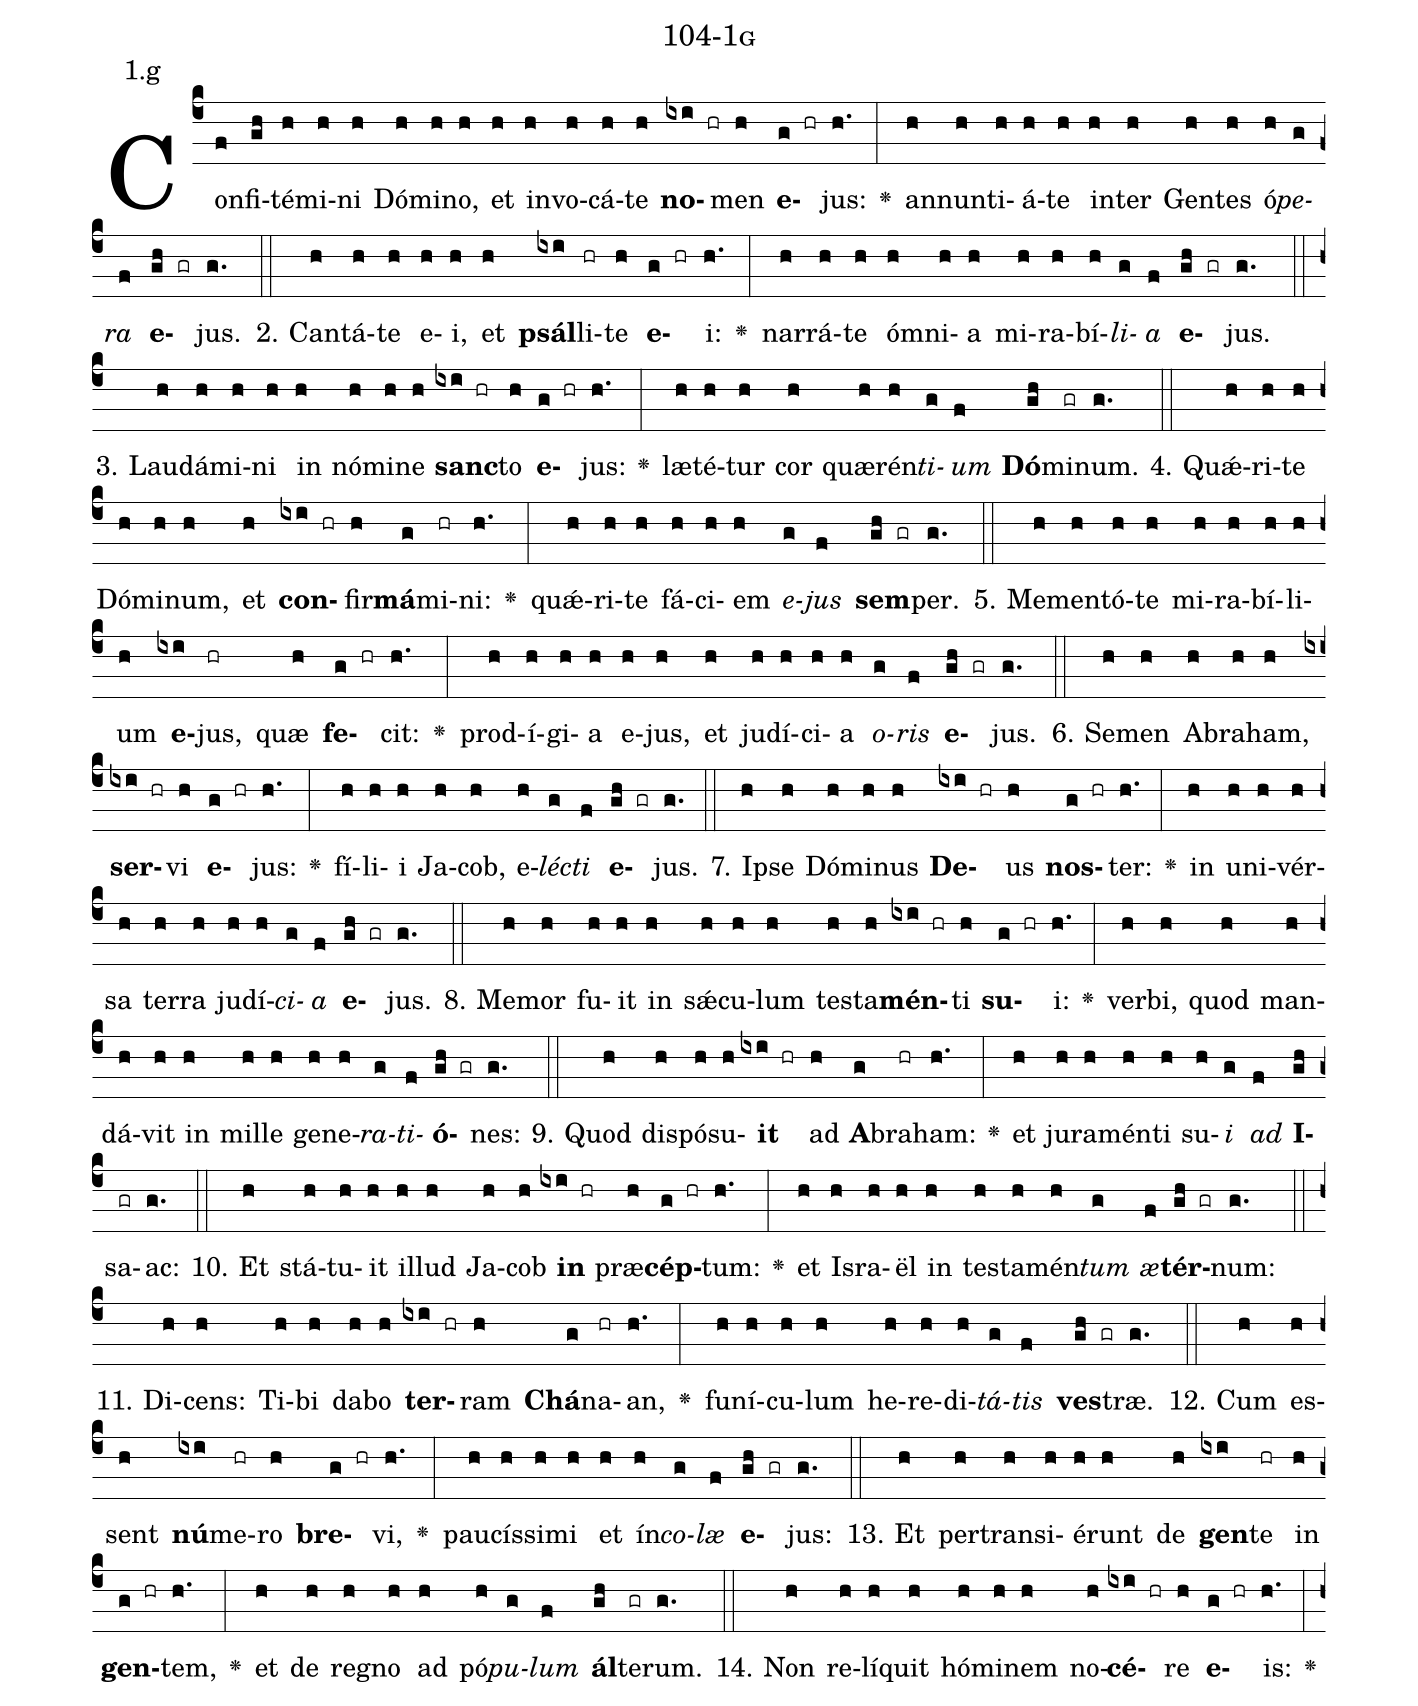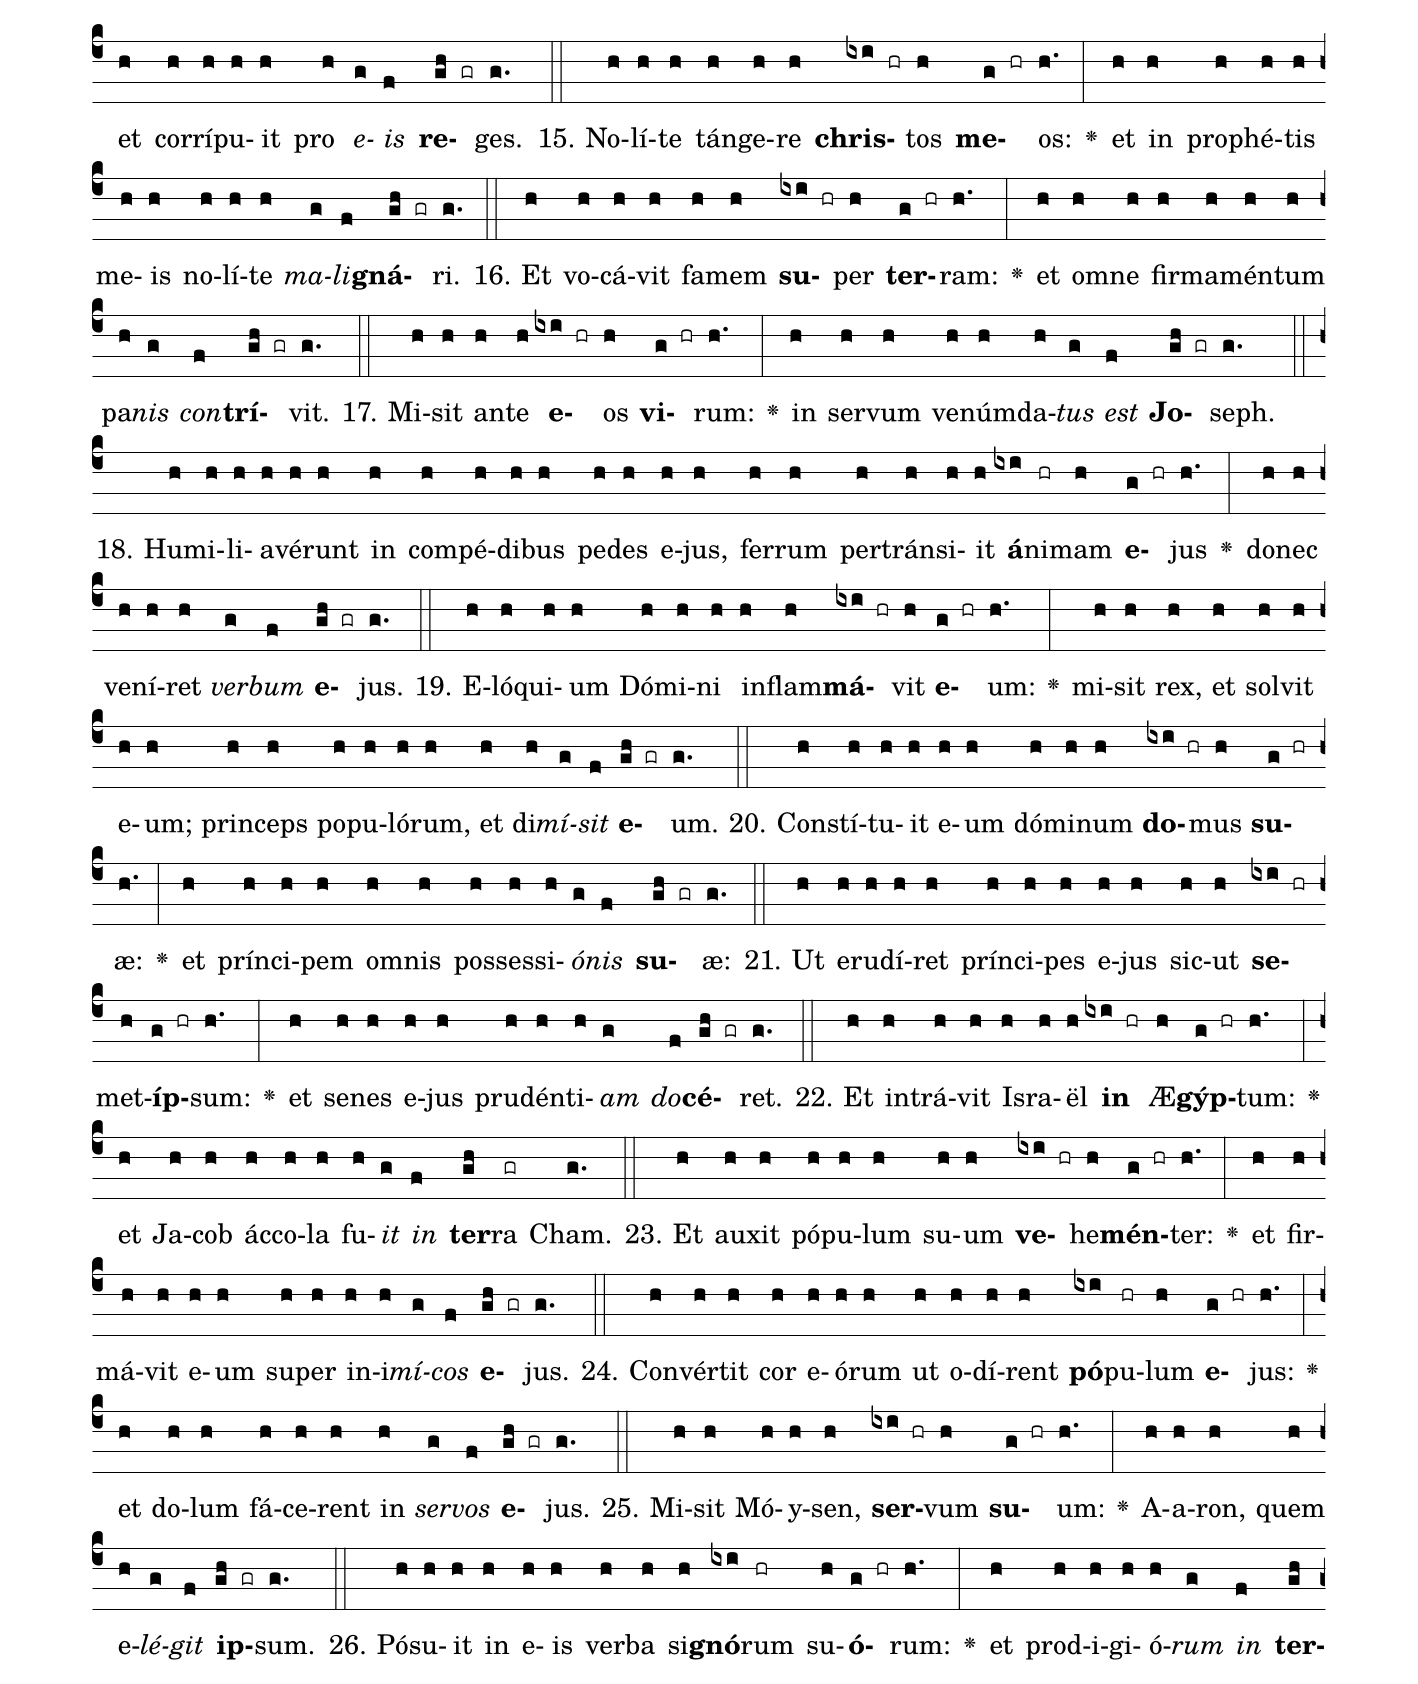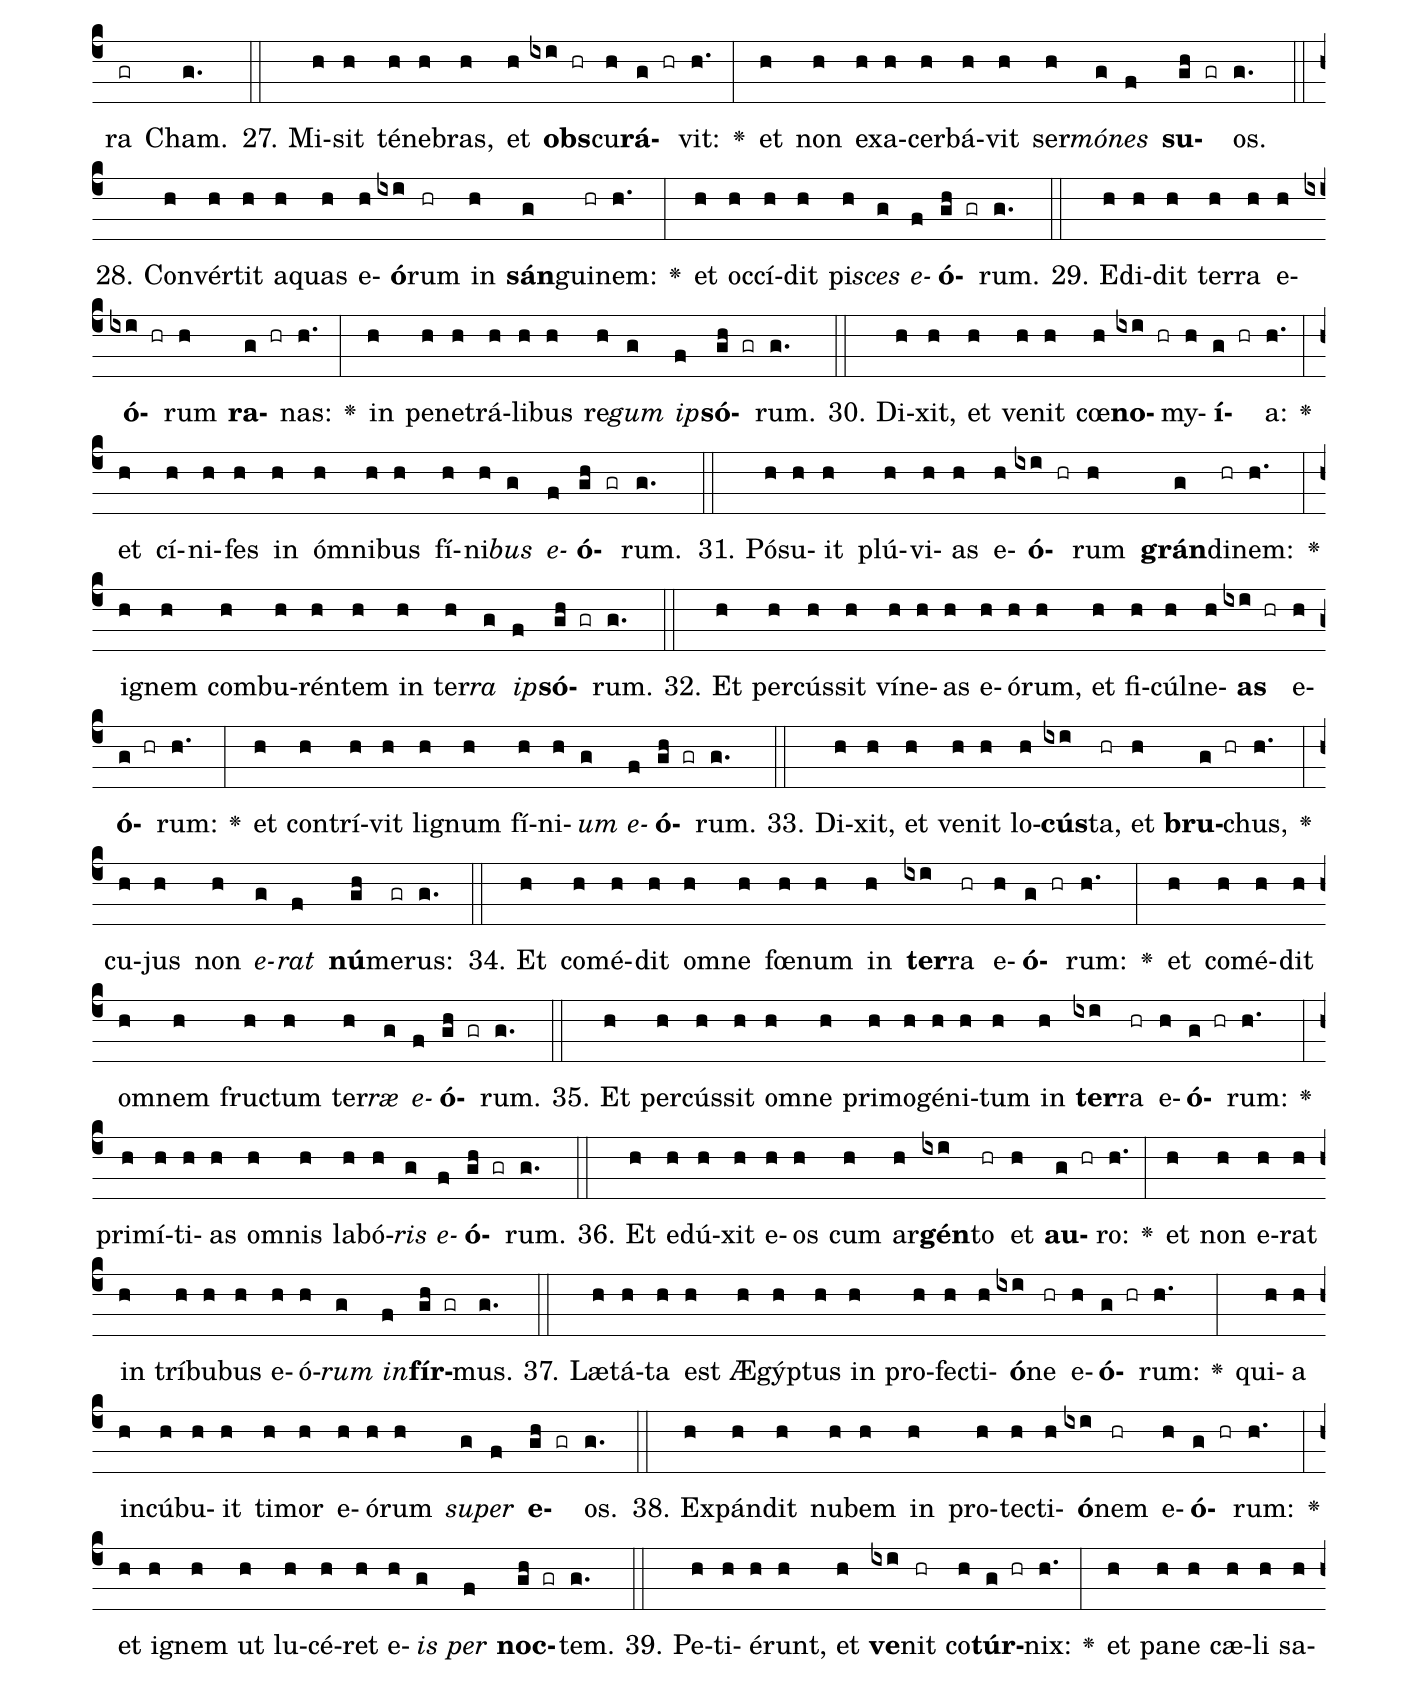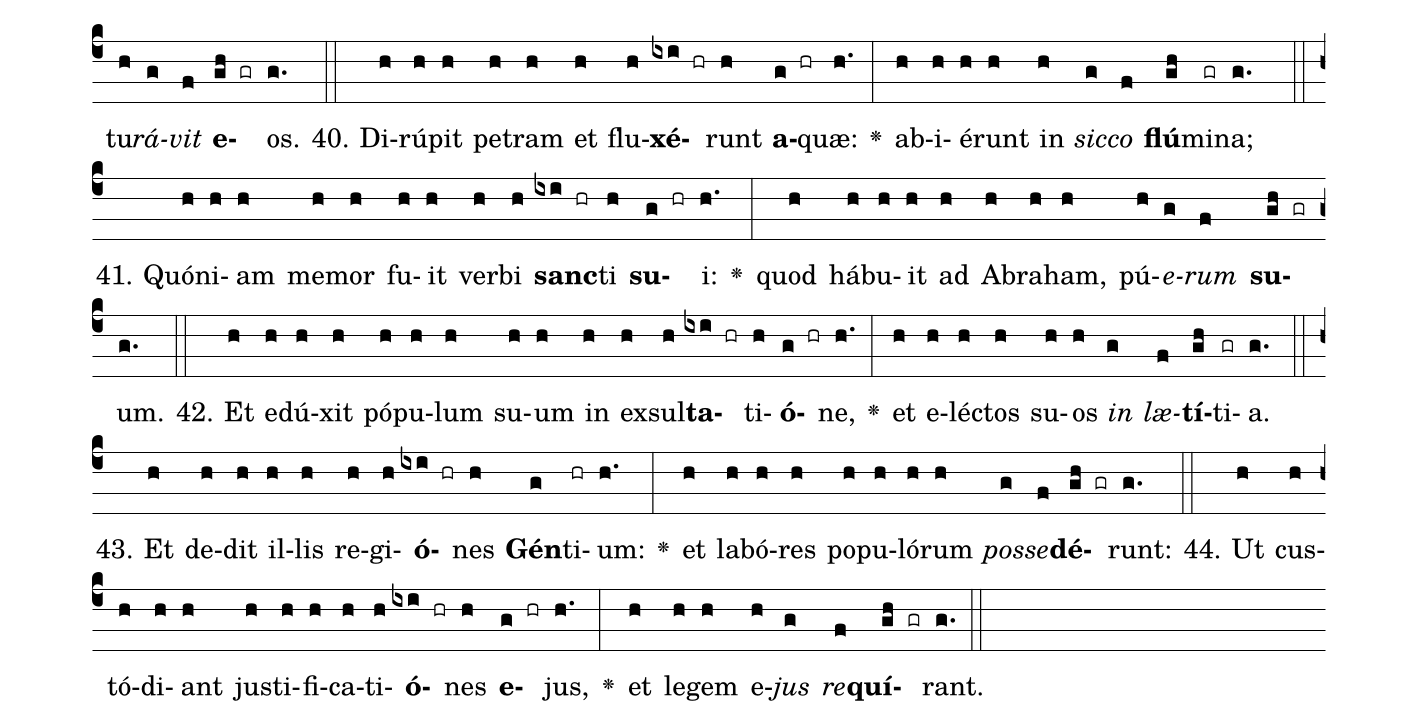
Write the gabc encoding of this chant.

name: 104-1g;
annotation: 1.g;
%%
(c4)Con(f)fi(gh)té(h)mi(h)ni(h) Dó(h)mi(h)no,(h) et(h) in(h)vo(h)cá(h)te(h) <b>no</b>(ixi hr)men(h) <b>e</b>(g hr)jus:(h.) <v>\greheightstar</v>(:) an(h)nun(h)ti(h)á(h)te(h) in(h)ter(h) Gen(h)tes(h) ó(h)<i>pe</i>(g)<i>ra</i>(f) <b>e</b>(gh gr)jus.(g.) (::)
2. Can(h)tá(h)te(h) e(h)i,(h) et(h) <b>psál</b>(ixi)li(hr)te(h) <b>e</b>(g hr)i:(h.) <v>\greheightstar</v>(:) nar(h)rá(h)te(h) óm(h)ni(h)a(h) mi(h)ra(h)bí(h)<i>li</i>(g)<i>a</i>(f) <b>e</b>(gh gr)jus.(g.) (::)
3. Lau(h)dá(h)mi(h)ni(h) in(h) nó(h)mi(h)ne(h) <b>sanc</b>(ixi hr)to(h) <b>e</b>(g hr)jus:(h.) <v>\greheightstar</v>(:) læ(h)té(h)tur(h) cor(h) quæ(h)rén(h)<i>ti</i>(g)<i>um</i>(f) <b>Dó</b>(gh)mi(gr)num.(g.) (::)
4. Quǽ(h)ri(h)te(h) Dó(h)mi(h)num,(h) et(h) <b>con</b>(ixi hr)fir(h)<b>má</b>(g)mi(hr)ni:(h.) <v>\greheightstar</v>(:) quǽ(h)ri(h)te(h) fá(h)ci(h)em(h) <i>e</i>(g)<i>jus</i>(f) <b>sem</b>(gh gr)per.(g.) (::)
5. Me(h)men(h)tó(h)te(h) mi(h)ra(h)bí(h)li(h)um(h) <b>e</b>(ixi)jus,(hr) quæ(h) <b>fe</b>(g hr)cit:(h.) <v>\greheightstar</v>(:) prod(h)í(h)gi(h)a(h) e(h)jus,(h) et(h) ju(h)dí(h)ci(h)a(h) <i>o</i>(g)<i>ris</i>(f) <b>e</b>(gh gr)jus.(g.) (::)
6. Se(h)men(h) A(h)bra(h)ham,(h) <b>ser</b>(ixi hr)vi(h) <b>e</b>(g hr)jus:(h.) <v>\greheightstar</v>(:) fí(h)li(h)i(h) Ja(h)cob,(h) e(h)<i>léc</i>(g)<i>ti</i>(f) <b>e</b>(gh gr)jus.(g.) (::)
7. Ip(h)se(h) Dó(h)mi(h)nus(h) <b>De</b>(ixi hr)us(h) <b>nos</b>(g hr)ter:(h.) <v>\greheightstar</v>(:) in(h) u(h)ni(h)vér(h)sa(h) ter(h)ra(h) ju(h)dí(h)<i>ci</i>(g)<i>a</i>(f) <b>e</b>(gh gr)jus.(g.) (::)
8. Me(h)mor(h) fu(h)it(h) in(h) sǽ(h)cu(h)lum(h) tes(h)ta(h)<b>mén</b>(ixi hr)ti(h) <b>su</b>(g hr)i:(h.) <v>\greheightstar</v>(:) ver(h)bi,(h) quod(h) man(h)dá(h)vit(h) in(h) mil(h)le(h) ge(h)ne(h)<i>ra</i>(g)<i>ti</i>(f)<b>ó</b>(gh gr)nes:(g.) (::)
9. Quod(h) dis(h)pó(h)su(h)<b>it</b>(ixi hr) ad(h) <b>A</b>(g)bra(hr)ham:(h.) <v>\greheightstar</v>(:) et(h) ju(h)ra(h)mén(h)ti(h) su(h)<i>i</i>(g) <i>ad</i>(f) <b>I</b>(gh)sa(gr)ac:(g.) (::)
10. Et(h) stá(h)tu(h)it(h) il(h)lud(h) Ja(h)cob(h) <b>in</b>(ixi hr) præ(h)<b>cép</b>(g hr)tum:(h.) <v>\greheightstar</v>(:) et(h) Is(h)ra(h)ël(h) in(h) tes(h)ta(h)mén(h)<i>tum</i>(g) <i>æ</i>(f)<b>tér</b>(gh gr)num:(g.) (::)
11. Di(h)cens:(h) Ti(h)bi(h) da(h)bo(h) <b>ter</b>(ixi hr)ram(h) <b>Chá</b>(g)na(hr)an,(h.) <v>\greheightstar</v>(:) fu(h)ní(h)cu(h)lum(h) he(h)re(h)di(h)<i>tá</i>(g)<i>tis</i>(f) <b>ves</b>(gh gr)træ.(g.) (::)
12. Cum(h) es(h)sent(h) <b>nú</b>(ixi)me(hr)ro(h) <b>bre</b>(g hr)vi,(h.) <v>\greheightstar</v>(:) pau(h)cís(h)si(h)mi(h) et(h) ín(h)<i>co</i>(g)<i>læ</i>(f) <b>e</b>(gh gr)jus:(g.) (::)
13. Et(h) per(h)trans(h)i(h)é(h)runt(h) de(h) <b>gen</b>(ixi)te(hr) in(h) <b>gen</b>(g hr)tem,(h.) <v>\greheightstar</v>(:) et(h) de(h) re(h)gno(h) ad(h) pó(h)<i>pu</i>(g)<i>lum</i>(f) <b>ál</b>(gh)te(gr)rum.(g.) (::)
14. Non(h) re(h)lí(h)quit(h) hó(h)mi(h)nem(h) no(h)<b>cé</b>(ixi hr)re(h) <b>e</b>(g hr)is:(h.) <v>\greheightstar</v>(:) et(h) cor(h)rí(h)pu(h)it(h) pro(h) <i>e</i>(g)<i>is</i>(f) <b>re</b>(gh gr)ges.(g.) (::)
15. No(h)lí(h)te(h) tán(h)ge(h)re(h) <b>chris</b>(ixi hr)tos(h) <b>me</b>(g hr)os:(h.) <v>\greheightstar</v>(:) et(h) in(h) pro(h)phé(h)tis(h) me(h)is(h) no(h)lí(h)te(h) <i>ma</i>(g)<i>li</i>(f)<b>gná</b>(gh gr)ri.(g.) (::)
16. Et(h) vo(h)cá(h)vit(h) fa(h)mem(h) <b>su</b>(ixi hr)per(h) <b>ter</b>(g hr)ram:(h.) <v>\greheightstar</v>(:) et(h) om(h)ne(h) fir(h)ma(h)mén(h)tum(h) pa(h)<i>nis</i>(g) <i>con</i>(f)<b>trí</b>(gh gr)vit.(g.) (::)
17. Mi(h)sit(h) an(h)te(h) <b>e</b>(ixi hr)os(h) <b>vi</b>(g hr)rum:(h.) <v>\greheightstar</v>(:) in(h) ser(h)vum(h) ve(h)núm(h)da(h)<i>tus</i>(g) <i>est</i>(f) <b>Jo</b>(gh gr)seph.(g.) (::)
18. Hu(h)mi(h)li(h)a(h)vé(h)runt(h) in(h) com(h)pé(h)di(h)bus(h) pe(h)des(h) e(h)jus,(h) fer(h)rum(h) per(h)tráns(h)i(h)it(h) <b>á</b>(ixi)ni(hr)mam(h) <b>e</b>(g hr)jus(h.) <v>\greheightstar</v>(:) do(h)nec(h) ve(h)ní(h)ret(h) <i>ver</i>(g)<i>bum</i>(f) <b>e</b>(gh gr)jus.(g.) (::)
19. E(h)ló(h)qui(h)um(h) Dó(h)mi(h)ni(h) in(h)flam(h)<b>má</b>(ixi hr)vit(h) <b>e</b>(g hr)um:(h.) <v>\greheightstar</v>(:) mi(h)sit(h) rex,(h) et(h) sol(h)vit(h) e(h)um;(h) prin(h)ceps(h) po(h)pu(h)ló(h)rum,(h) et(h) di(h)<i>mí</i>(g)<i>sit</i>(f) <b>e</b>(gh gr)um.(g.) (::)
20. Con(h)stí(h)tu(h)it(h) e(h)um(h) dó(h)mi(h)num(h) <b>do</b>(ixi hr)mus(h) <b>su</b>(g hr)æ:(h.) <v>\greheightstar</v>(:) et(h) prín(h)ci(h)pem(h) om(h)nis(h) pos(h)ses(h)si(h)<i>ó</i>(g)<i>nis</i>(f) <b>su</b>(gh gr)æ:(g.) (::)
21. Ut(h) e(h)ru(h)dí(h)ret(h) prín(h)ci(h)pes(h) e(h)jus(h) sic(h)ut(h) <b>se</b>(ixi hr)met(h)<b>íp</b>(g hr)sum:(h.) <v>\greheightstar</v>(:) et(h) se(h)nes(h) e(h)jus(h) pru(h)dén(h)ti(h)<i>am</i>(g) <i>do</i>(f)<b>cé</b>(gh gr)ret.(g.) (::)
22. Et(h) in(h)trá(h)vit(h) Is(h)ra(h)ël(h) <b>in</b>(ixi hr) Æ(h)<b>gýp</b>(g hr)tum:(h.) <v>\greheightstar</v>(:) et(h) Ja(h)cob(h) ác(h)co(h)la(h) fu(h)<i>it</i>(g) <i>in</i>(f) <b>ter</b>(gh)ra(gr) Cham.(g.) (::)
23. Et(h) au(h)xit(h) pó(h)pu(h)lum(h) su(h)um(h) <b>ve</b>(ixi hr)he(h)<b>mén</b>(g hr)ter:(h.) <v>\greheightstar</v>(:) et(h) fir(h)má(h)vit(h) e(h)um(h) su(h)per(h) in(h)i(h)<i>mí</i>(g)<i>cos</i>(f) <b>e</b>(gh gr)jus.(g.) (::)
24. Con(h)vér(h)tit(h) cor(h) e(h)ó(h)rum(h) ut(h) o(h)dí(h)rent(h) <b>pó</b>(ixi)pu(hr)lum(h) <b>e</b>(g hr)jus:(h.) <v>\greheightstar</v>(:) et(h) do(h)lum(h) fá(h)ce(h)rent(h) in(h) <i>ser</i>(g)<i>vos</i>(f) <b>e</b>(gh gr)jus.(g.) (::)
25. Mi(h)sit(h) Mó(h)y(h)sen,(h) <b>ser</b>(ixi hr)vum(h) <b>su</b>(g hr)um:(h.) <v>\greheightstar</v>(:) A(h)a(h)ron,(h) quem(h) e(h)<i>lé</i>(g)<i>git</i>(f) <b>ip</b>(gh gr)sum.(g.) (::)
26. Pó(h)su(h)it(h) in(h) e(h)is(h) ver(h)ba(h) si(h)<b>gnó</b>(ixi)rum(hr) su(h)<b>ó</b>(g hr)rum:(h.) <v>\greheightstar</v>(:) et(h) prod(h)i(h)gi(h)ó(h)<i>rum</i>(g) <i>in</i>(f) <b>ter</b>(gh)ra(gr) Cham.(g.) (::)
27. Mi(h)sit(h) té(h)ne(h)bras,(h) et(h) <b>obs</b>(ixi hr)cu(h)<b>rá</b>(g hr)vit:(h.) <v>\greheightstar</v>(:) et(h) non(h) ex(h)a(h)cer(h)bá(h)vit(h) ser(h)<i>mó</i>(g)<i>nes</i>(f) <b>su</b>(gh gr)os.(g.) (::)
28. Con(h)vér(h)tit(h) a(h)quas(h) e(h)<b>ó</b>(ixi)rum(hr) in(h) <b>sán</b>(g)gui(hr)nem:(h.) <v>\greheightstar</v>(:) et(h) oc(h)cí(h)dit(h) pi(h)<i>sces</i>(g) <i>e</i>(f)<b>ó</b>(gh gr)rum.(g.) (::)
29. E(h)di(h)dit(h) ter(h)ra(h) e(h)<b>ó</b>(ixi hr)rum(h) <b>ra</b>(g hr)nas:(h.) <v>\greheightstar</v>(:) in(h) pe(h)ne(h)trá(h)li(h)bus(h) re(h)<i>gum</i>(g) <i>ip</i>(f)<b>só</b>(gh gr)rum.(g.) (::)
30. Di(h)xit,(h) et(h) ve(h)nit(h) cœ(h)<b>no</b>(ixi hr)my(h)<b>í</b>(g hr)a:(h.) <v>\greheightstar</v>(:) et(h) cí(h)ni(h)fes(h) in(h) óm(h)ni(h)bus(h) fí(h)ni(h)<i>bus</i>(g) <i>e</i>(f)<b>ó</b>(gh gr)rum.(g.) (::)
31. Pó(h)su(h)it(h) plú(h)vi(h)as(h) e(h)<b>ó</b>(ixi hr)rum(h) <b>grán</b>(g)di(hr)nem:(h.) <v>\greheightstar</v>(:) i(h)gnem(h) com(h)bu(h)rén(h)tem(h) in(h) ter(h)<i>ra</i>(g) <i>ip</i>(f)<b>só</b>(gh gr)rum.(g.) (::)
32. Et(h) per(h)cús(h)sit(h) ví(h)ne(h)as(h) e(h)ó(h)rum,(h) et(h) fi(h)cúl(h)ne(h)<b>as</b>(ixi hr) e(h)<b>ó</b>(g hr)rum:(h.) <v>\greheightstar</v>(:) et(h) con(h)trí(h)vit(h) li(h)gnum(h) fí(h)ni(h)<i>um</i>(g) <i>e</i>(f)<b>ó</b>(gh gr)rum.(g.) (::)
33. Di(h)xit,(h) et(h) ve(h)nit(h) lo(h)<b>cús</b>(ixi)ta,(hr) et(h) <b>bru</b>(g hr)chus,(h.) <v>\greheightstar</v>(:) cu(h)jus(h) non(h) <i>e</i>(g)<i>rat</i>(f) <b>nú</b>(gh)me(gr)rus:(g.) (::)
34. Et(h) com(h)é(h)dit(h) om(h)ne(h) fœ(h)num(h) in(h) <b>ter</b>(ixi)ra(hr) e(h)<b>ó</b>(g hr)rum:(h.) <v>\greheightstar</v>(:) et(h) com(h)é(h)dit(h) om(h)nem(h) fruc(h)tum(h) ter(h)<i>ræ</i>(g) <i>e</i>(f)<b>ó</b>(gh gr)rum.(g.) (::)
35. Et(h) per(h)cús(h)sit(h) om(h)ne(h) pri(h)mo(h)gé(h)ni(h)tum(h) in(h) <b>ter</b>(ixi)ra(hr) e(h)<b>ó</b>(g hr)rum:(h.) <v>\greheightstar</v>(:) pri(h)mí(h)ti(h)as(h) om(h)nis(h) la(h)bó(h)<i>ris</i>(g) <i>e</i>(f)<b>ó</b>(gh gr)rum.(g.) (::)
36. Et(h) e(h)dú(h)xit(h) e(h)os(h) cum(h) ar(h)<b>gén</b>(ixi)to(hr) et(h) <b>au</b>(g hr)ro:(h.) <v>\greheightstar</v>(:) et(h) non(h) e(h)rat(h) in(h) trí(h)bu(h)bus(h) e(h)ó(h)<i>rum</i>(g) <i>in</i>(f)<b>fír</b>(gh gr)mus.(g.) (::)
37. Læ(h)tá(h)ta(h) est(h) Æ(h)gýp(h)tus(h) in(h) pro(h)fec(h)ti(h)<b>ó</b>(ixi)ne(hr) e(h)<b>ó</b>(g hr)rum:(h.) <v>\greheightstar</v>(:) qui(h)a(h) in(h)cú(h)bu(h)it(h) ti(h)mor(h) e(h)ó(h)rum(h) <i>su</i>(g)<i>per</i>(f) <b>e</b>(gh gr)os.(g.) (::)
38. Ex(h)pán(h)dit(h) nu(h)bem(h) in(h) pro(h)tec(h)ti(h)<b>ó</b>(ixi)nem(hr) e(h)<b>ó</b>(g hr)rum:(h.) <v>\greheightstar</v>(:) et(h) i(h)gnem(h) ut(h) lu(h)cé(h)ret(h) e(h)<i>is</i>(g) <i>per</i>(f) <b>noc</b>(gh gr)tem.(g.) (::)
39. Pe(h)ti(h)é(h)runt,(h) et(h) <b>ve</b>(ixi)nit(hr) co(h)<b>túr</b>(g hr)nix:(h.) <v>\greheightstar</v>(:) et(h) pa(h)ne(h) cæ(h)li(h) sa(h)tu(h)<i>rá</i>(g)<i>vit</i>(f) <b>e</b>(gh gr)os.(g.) (::)
40. Di(h)rú(h)pit(h) pe(h)tram(h) et(h) flu(h)<b>xé</b>(ixi hr)runt(h) <b>a</b>(g hr)quæ:(h.) <v>\greheightstar</v>(:) ab(h)i(h)é(h)runt(h) in(h) <i>sic</i>(g)<i>co</i>(f) <b>flú</b>(gh)mi(gr)na;(g.) (::)
41. Quón(h)i(h)am(h) me(h)mor(h) fu(h)it(h) ver(h)bi(h) <b>sanc</b>(ixi hr)ti(h) <b>su</b>(g hr)i:(h.) <v>\greheightstar</v>(:) quod(h) há(h)bu(h)it(h) ad(h) A(h)bra(h)ham,(h) pú(h)<i>e</i>(g)<i>rum</i>(f) <b>su</b>(gh gr)um.(g.) (::)
42. Et(h) e(h)dú(h)xit(h) pó(h)pu(h)lum(h) su(h)um(h) in(h) ex(h)sul(h)<b>ta</b>(ixi hr)ti(h)<b>ó</b>(g hr)ne,(h.) <v>\greheightstar</v>(:) et(h) e(h)léc(h)tos(h) su(h)os(h) <i>in</i>(g) <i>læ</i>(f)<b>tí</b>(gh)ti(gr)a.(g.) (::)
43. Et(h) de(h)dit(h) il(h)lis(h) re(h)gi(h)<b>ó</b>(ixi hr)nes(h) <b>Gén</b>(g)ti(hr)um:(h.) <v>\greheightstar</v>(:) et(h) la(h)bó(h)res(h) po(h)pu(h)ló(h)rum(h) <i>pos</i>(g)<i>se</i>(f)<b>dé</b>(gh gr)runt:(g.) (::)
44. Ut(h) cus(h)tó(h)di(h)ant(h) jus(h)ti(h)fi(h)ca(h)ti(h)<b>ó</b>(ixi hr)nes(h) <b>e</b>(g hr)jus,(h.) <v>\greheightstar</v>(:) et(h) le(h)gem(h) e(h)<i>jus</i>(g) <i>re</i>(f)<b>quí</b>(gh gr)rant.(g.) (::)
